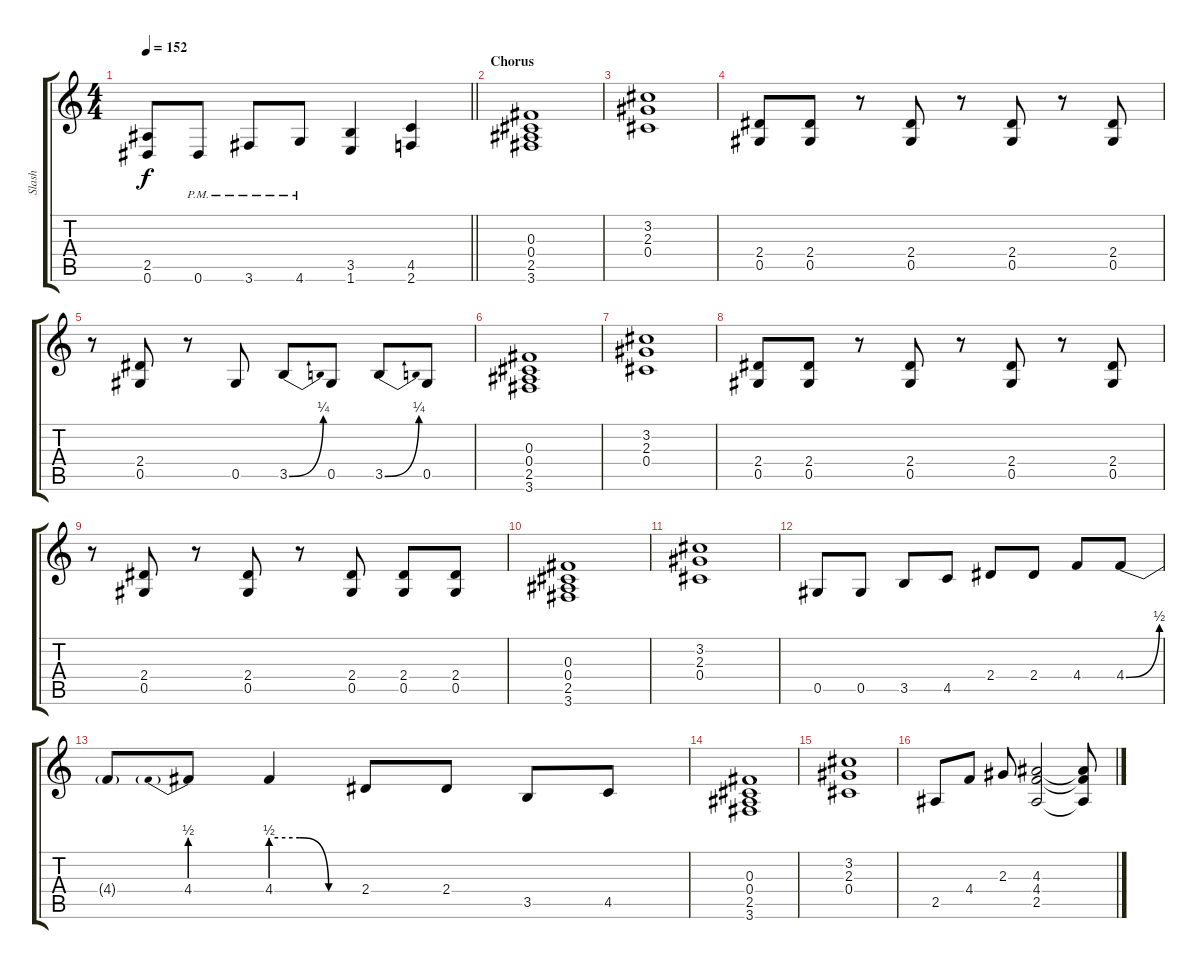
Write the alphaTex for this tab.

\track ("Slash" "Slash") {instrument overdrivenguitar}
\staff {score tabs}
\tuning (Eb4 Bb3 Gb3 Db3 Ab2 Eb2) {hide}
\ts (4 4)
\tempo 152
\clef g2
\barLineRight lightlight
\ks c
(2.5{t} 0.6{t}).8{dy f} 0.6{pm}.8 3.6{pm}.8 4.6{pm}.8 (3.5 1.6).4 (4.5 2.6).4 |
\section ("" "Chorus")
(0.3 0.4 2.5 3.6).1 |
(3.2 2.3 0.4).1 |
(2.4 0.5).8 (2.4 0.5).8 r.8 (2.4 0.5).8 r.8 (2.4 0.5).8 r.8 (2.4 0.5).8 |
r.8 (2.4 0.5).8 r.8 0.5.8 3.5{be (bend 0 0 60 1)}.8 0.5.8 3.5{be (bend 0 0 60 1)}.8 0.5.8 |
(0.3 0.4 2.5 3.6).1 |
(3.2 2.3 0.4).1 |
(2.4 0.5).8 (2.4 0.5).8 r.8 (2.4 0.5).8 r.8 (2.4 0.5).8 r.8 (2.4 0.5).8 |
r.8 (2.4 0.5).8 r.8 (2.4 0.5).8 r.8 (2.4 0.5).8 (2.4 0.5).8 (2.4 0.5).8 |
(0.3 0.4 2.5 3.6).1 |
(3.2 2.3 0.4).1 |
0.5.8 0.5.8 3.5.8 4.5.8 2.4.8 2.4.8 4.4.8 4.4{be (bend 0 0 60 2)}.8 |
4.4{t}.8 4.4{be (prebend 0 2 60 2)}.8 4.4{be (custom 0 2 20 2 40 0 60 0)}.4 2.4.8 2.4.8 3.5.8 4.5.8 |
(0.3 0.4 2.5 3.6).1 |
(3.2 2.3 0.4).1 |
2.5.8 4.4.8 2.3.8 (4.3 4.4 2.5).2 (4.3{t} 4.4{t} 2.5{t}).8
